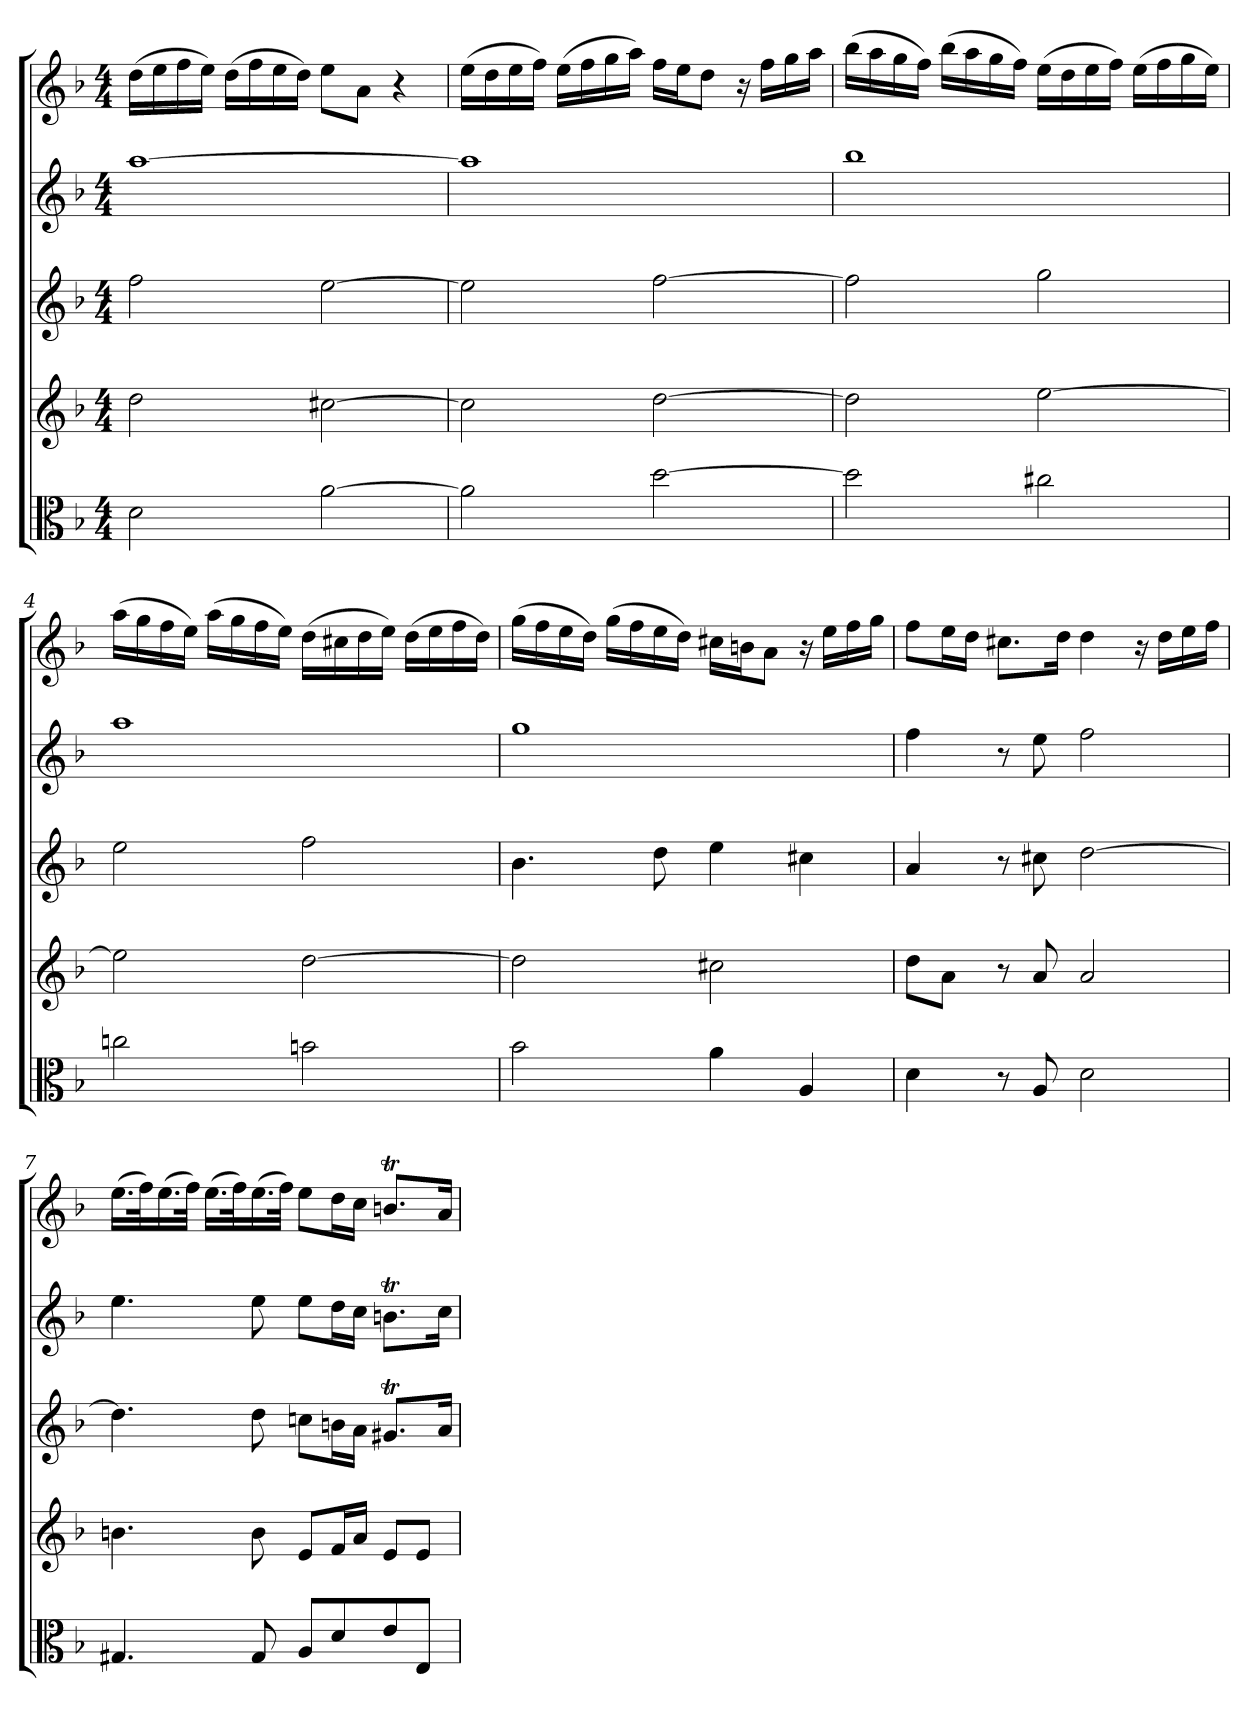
**kern	**kern	**kern	**kern	**kern
*part5	*part4	*part3	*part2	*part1
*staff5	*staff4	*staff3	*staff2	*staff1
*clefC3	*clefG2	*clefG2	*clefG2	*clefG2
*k[b-]	*k[b-]	*k[b-]	*k[b-]	*k[b-]
*d:	*d:	*d:	*d:	*d:
*M4/4	*M4/4	*M4/4	*M4/4	*M4/4
*MM48	*MM48	*MM48	*MM48	*MM48
=1	=1	=1	=1	=1
2d\	2dd\	2ff\	[1aa\	(16dd\LL
.	.	.	.	16ee\
.	.	.	.	16ff\
.	.	.	.	16ee\JJ)
.	.	.	.	(16dd\LL
.	.	.	.	16ff\
.	.	.	.	16ee\
.	.	.	.	16dd\JJ)
[2a\	[2cc#X\	[2ee\	.	8ee\L
.	.	.	.	8a\J
.	.	.	.	4r
=2	=2	=2	=2	=2
2a\]	2cc#\]	2ee\]	1aa\]	(16ee\LL
.	.	.	.	16dd\
.	.	.	.	16ee\
.	.	.	.	16ff\JJ)
.	.	.	.	(16ee\LL
.	.	.	.	16ff\
.	.	.	.	16gg\
.	.	.	.	16aa\JJ)
[2dd\	[2dd\	[2ff\	.	16ff\LL
.	.	.	.	16ee\J
.	.	.	.	8dd\J
.	.	.	.	16r
.	.	.	.	16ff\LL
.	.	.	.	16gg\
.	.	.	.	16aa\JJ
=3	=3	=3	=3	=3
2dd\]	2dd\]	2ff\]	1bb-\	(16bb-\LL
.	.	.	.	16aa\
.	.	.	.	16gg\
.	.	.	.	16ff\JJ)
.	.	.	.	(16bb-\LL
.	.	.	.	16aa\
.	.	.	.	16gg\
.	.	.	.	16ff\JJ)
2cc#X\	[2ee\	2gg\	.	(16ee\LL
.	.	.	.	16dd\
.	.	.	.	16ee\
.	.	.	.	16ff\JJ)
.	.	.	.	(16ee\LL
.	.	.	.	16ff\
.	.	.	.	16gg\
.	.	.	.	16ee\JJ)
=4	=4	=4	=4	=4
2ccn\	2ee\]	2ee\	1aa\	(16aa\LL
.	.	.	.	16gg\
.	.	.	.	16ff\
.	.	.	.	16ee\JJ)
.	.	.	.	(16aa\LL
.	.	.	.	16gg\
.	.	.	.	16ff\
.	.	.	.	16ee\JJ)
2bn\	[2dd\	2ff\	.	(16dd\LL
.	.	.	.	16cc#X\
.	.	.	.	16dd\
.	.	.	.	16ee\JJ)
.	.	.	.	(16dd\LL
.	.	.	.	16ee\
.	.	.	.	16ff\
.	.	.	.	16dd\JJ)
=5	=5	=5	=5	=5
2b-\	2dd\]	4.b-\	1gg\	(16gg\LL
.	.	.	.	16ff\
.	.	.	.	16ee\
.	.	.	.	16dd\JJ)
.	.	.	.	(16gg\LL
.	.	.	.	16ff\
.	.	8dd\	.	16ee\
.	.	.	.	16dd\JJ)
4a\	2cc#X\	4ee\	.	16cc#X\LL
.	.	.	.	16bn\J
.	.	.	.	8a\J
4A/	.	4cc#X\	.	16r
.	.	.	.	16ee\LL
.	.	.	.	16ff\
.	.	.	.	16gg\JJ
=6	=6	=6	=6	=6
4d\	8dd\L	4a/	4ff\	8ff\L
.	8a\J	.	.	16ee\L
.	.	.	.	16dd\JJ
8r	8r	8r	8r	8.cc#X\L
8A/	8a/	8cc#X\	8ee\	.
.	.	.	.	16dd\Jk
2d\	2a/	[2dd\	2ff\	4dd\
.	.	.	.	16r
.	.	.	.	16dd\LL
.	.	.	.	16ee\
.	.	.	.	16ff\JJ
=7	=7	=7	=7	=7
4.G#X/	4.bn\	4.dd\]	4.ee\	(16.ee\LL
.	.	.	.	32ff\K)
.	.	.	.	(16.ee\
.	.	.	.	32ff\JJk)
.	.	.	.	(16.ee\LL
.	.	.	.	32ff\K)
8G#/	8b\	8dd\	8ee\	(16.ee\
.	.	.	.	32ff\JJk)
8A/L	8e/L	8ccn\L	8ee\L	8ee\L
8d/	16f/L	16bn\L	16dd\L	16dd\L
.	16a/JJ	16a\JJ	16cc\JJ	16cc\JJ
8e/	8e/L	8.g#Xt/L	8.bnt\L	8.bnt/L
8E/J	8e/J	.	.	.
.	.	16a/Jk	16cc\Jk	16a/Jk
=	=	=	=	=
*-	*-	*-	*-	*-
